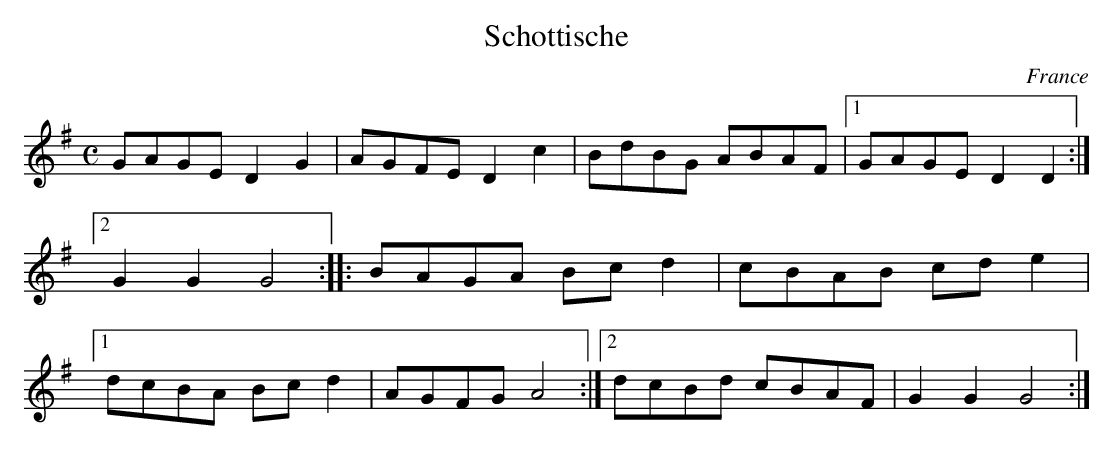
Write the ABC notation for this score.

X:1
T:Schottische
O:France
M:C
K:G
GAGED2G2|AGFED2c2|BdBG ABAF\
|1 GAGED2D2:|2 G2G2G4:|\
|:BAGA Bcd2|cBAB cde2\
|1 dcBA Bcd2|AGFGA4:|2 dcBd cBAF|G2G2G4:|
